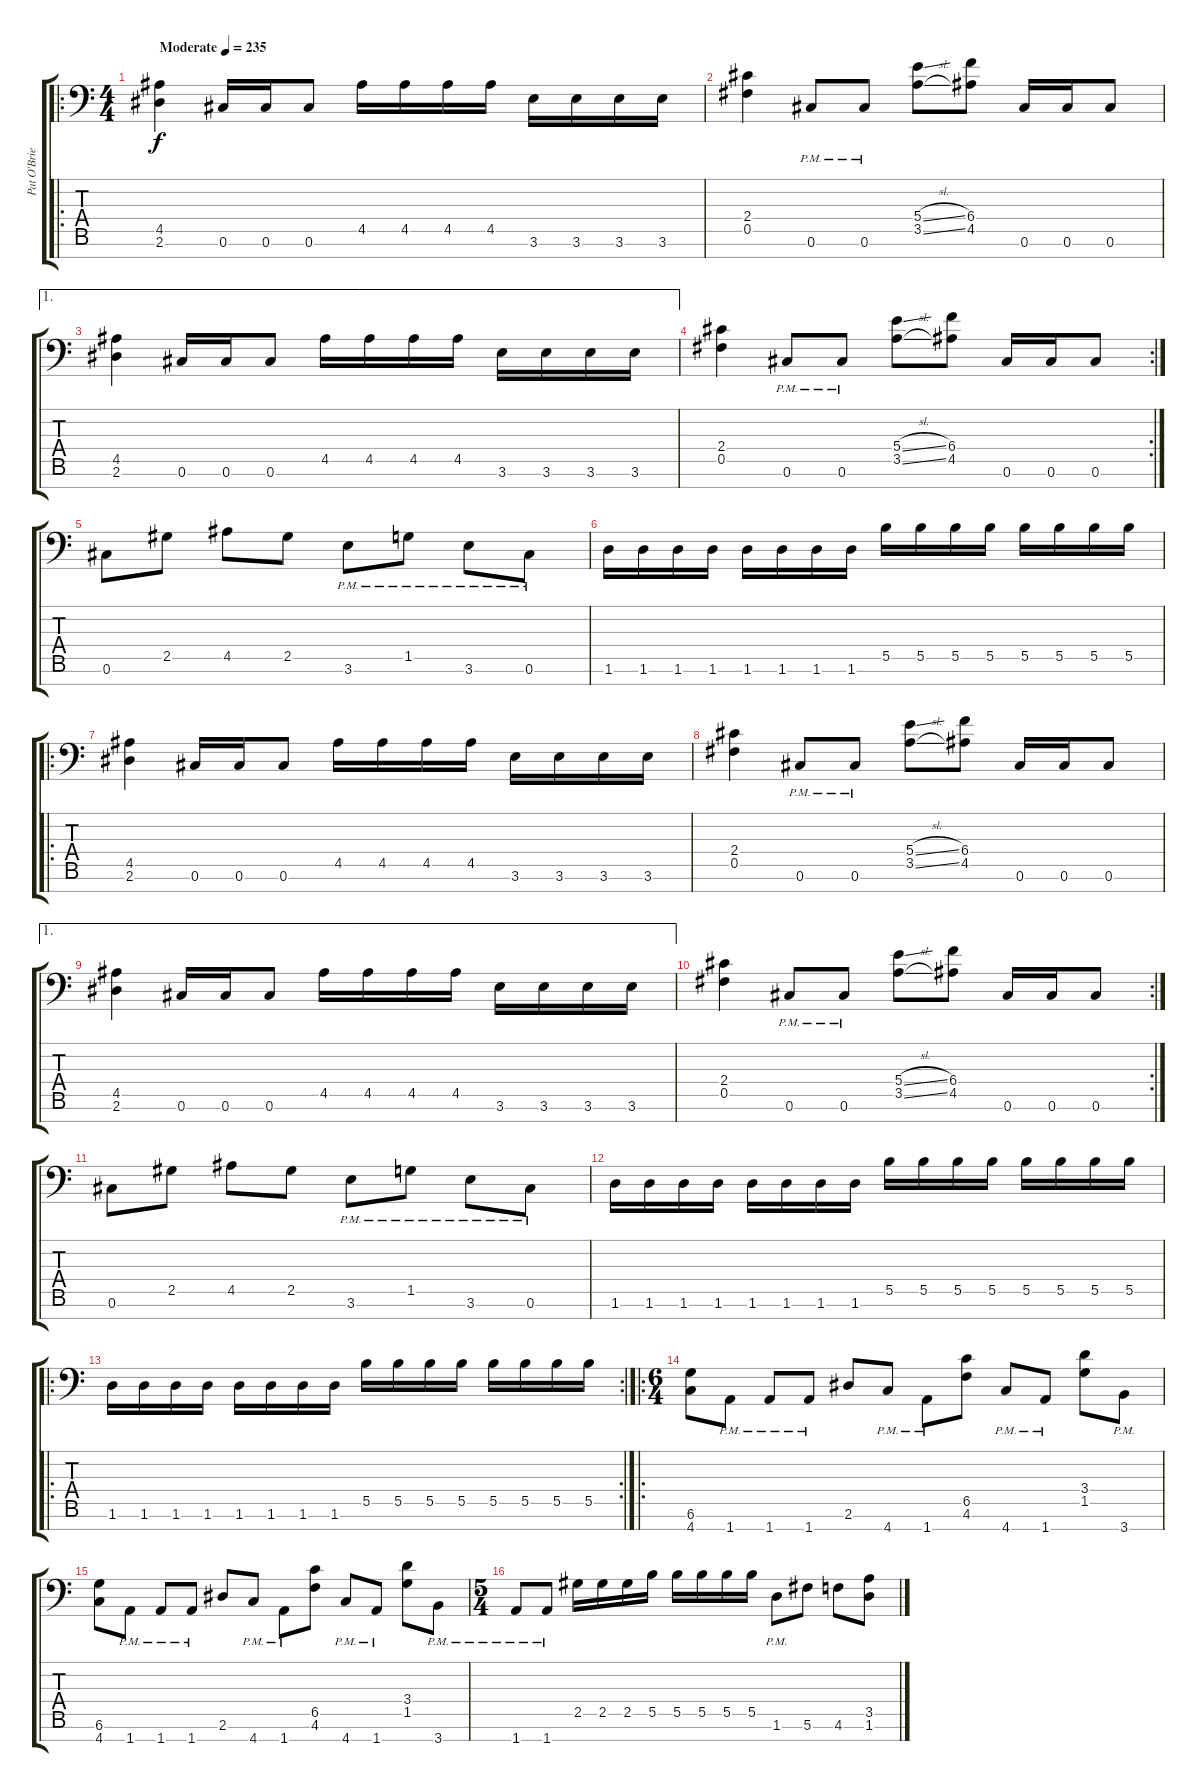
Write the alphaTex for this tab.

\track ("Pat O'Brien" "Pat O'Brie") {instrument distortionguitar}
\staff {score tabs}
\tuning (Db4 Ab3 E3 B2 Gb2 Db2 Ab1) {hide}
\ro
\ts (4 4)
\tempo (235 "Moderate")
\clef f4
\ks c
(4.5 2.6).4{dy f instrument distortionguitar} 0.6.16 0.6.16 0.6.8 4.5.16 4.5.16 4.5.16 4.5.16 3.6.16 3.6.16 3.6.16 3.6.16 |
(2.4 0.5).4 0.6{pm}.8 0.6{pm}.8 (5.4{sl} 3.5{sl}).8 (6.4 4.5).8 0.6.16 0.6.16 0.6.8 |
\ae 1
(4.5 2.6).4 0.6.16 0.6.16 0.6.8 4.5.16 4.5.16 4.5.16 4.5.16 3.6.16 3.6.16 3.6.16 3.6.16 |
\rc 2
(2.4 0.5).4 0.6{pm}.8 0.6{pm}.8 (5.4{sl} 3.5{sl}).8 (6.4 4.5).8 0.6.16 0.6.16 0.6.8 |
0.6.8 2.5.8 4.5.8 2.5.8 3.6{pm}.8 1.5{pm}.8 3.6{pm}.8 0.6{pm}.8 |
1.6.16 1.6.16 1.6.16 1.6.16 1.6.16 1.6.16 1.6.16 1.6.16 5.5.16 5.5.16 5.5.16 5.5.16 5.5.16 5.5.16 5.5.16 5.5.16 |
\ro
(4.5 2.6).4 0.6.16 0.6.16 0.6.8 4.5.16 4.5.16 4.5.16 4.5.16 3.6.16 3.6.16 3.6.16 3.6.16 |
(2.4 0.5).4 0.6{pm}.8 0.6{pm}.8 (5.4{sl} 3.5{sl}).8 (6.4 4.5).8 0.6.16 0.6.16 0.6.8 |
\ae 1
(4.5 2.6).4 0.6.16 0.6.16 0.6.8 4.5.16 4.5.16 4.5.16 4.5.16 3.6.16 3.6.16 3.6.16 3.6.16 |
\rc 2
(2.4 0.5).4 0.6{pm}.8 0.6{pm}.8 (5.4{sl} 3.5{sl}).8 (6.4 4.5).8 0.6.16 0.6.16 0.6.8 |
0.6.8 2.5.8 4.5.8 2.5.8 3.6{pm}.8 1.5{pm}.8 3.6{pm}.8 0.6{pm}.8 |
1.6.16 1.6.16 1.6.16 1.6.16 1.6.16 1.6.16 1.6.16 1.6.16 5.5.16 5.5.16 5.5.16 5.5.16 5.5.16 5.5.16 5.5.16 5.5.16 |
\ro
\rc 2
1.6.16 1.6.16 1.6.16 1.6.16 1.6.16 1.6.16 1.6.16 1.6.16 5.5.16 5.5.16 5.5.16 5.5.16 5.5.16 5.5.16 5.5.16 5.5.16 |
\ro
\ts (6 4)
(6.6 4.7).8 1.7{pm}.8 1.7{pm}.8 1.7{pm}.8 2.6.8 4.7{pm}.8 1.7{pm}.8 (6.5 4.6).8 4.7{pm}.8 1.7{pm}.8 (3.4 1.5).8 3.7{pm}.8 |
(6.6 4.7).8 1.7{pm}.8 1.7{pm}.8 1.7{pm}.8 2.6.8 4.7{pm}.8 1.7{pm}.8 (6.5 4.6).8 4.7{pm}.8 1.7{pm}.8 (3.4 1.5).8 3.7{pm}.8 |
\ts (5 4)
1.7{pm}.8 1.7{pm}.8 2.5.16 2.5.16 2.5.16 5.5.16 5.5.16 5.5.16 5.5.16 5.5.16 1.6{pm}.8 5.6.8 4.6.8 (3.5 1.6).8
